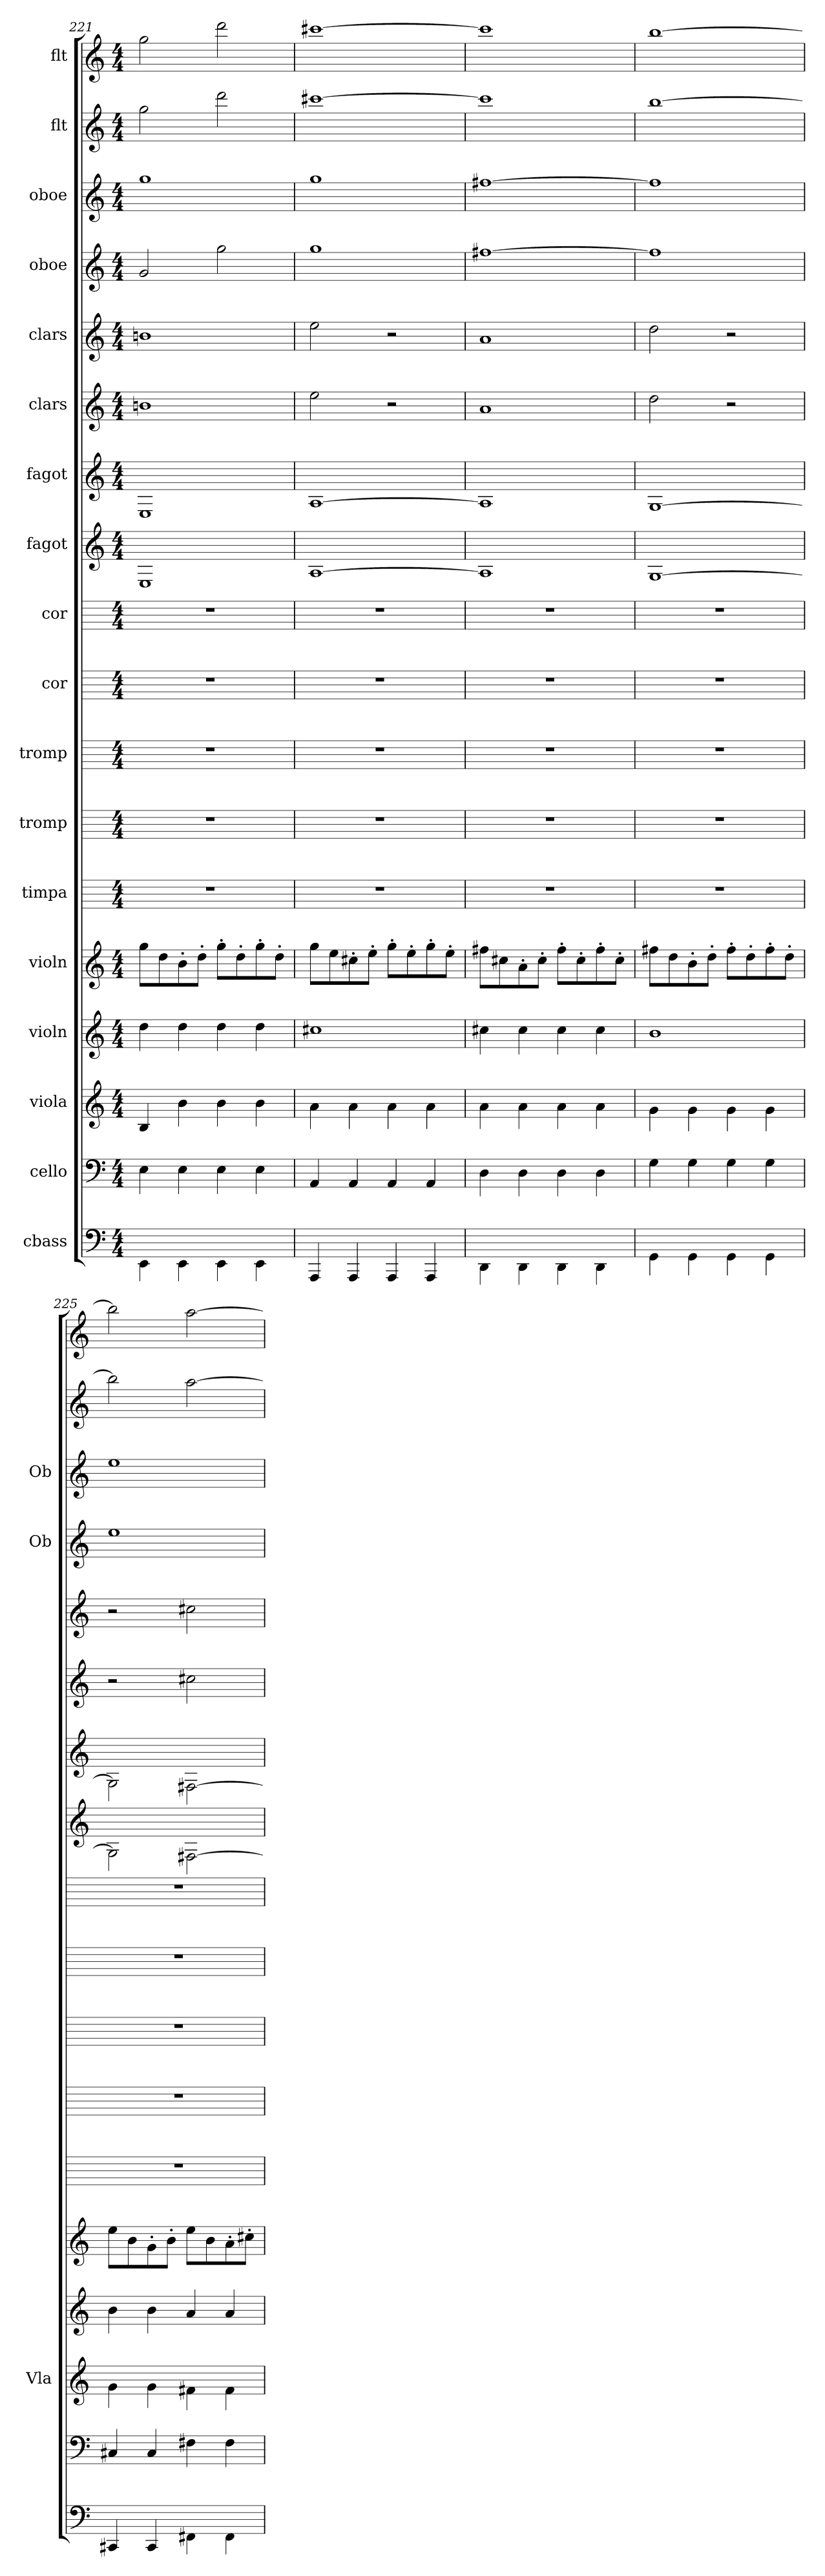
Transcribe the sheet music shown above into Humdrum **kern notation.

**kern	**kern	**kern	**kern	**kern	**kern	**kern	**kern	**kern	**kern	**kern	**kern	**kern	**kern	**kern	**kern	**kern	**kern
*part18	*part17	*part16	*part15	*part14	*part13	*part12	*part11	*part10	*part9	*part8	*part7	*part6	*part5	*part4	*part3	*part2	*part1
*staff18	*staff17	*staff16	*staff15	*staff14	*staff13	*staff12	*staff11	*staff10	*staff9	*staff8	*staff7	*staff6	*staff5	*staff4	*staff3	*staff2	*staff1
*I"cbass	*I"cello	*I"viola	*I"violn	*I"violn	*I"timpa	*I"tromp	*I"tromp	*I"cor	*I"cor	*I"fagot	*I"fagot	*I"clars	*I"clars	*I"oboe	*I"oboe	*I"flt	*I"flt
*	*	*I'Vla	*	*	*	*	*	*	*	*	*	*	*	*I'Ob	*I'Ob	*	*
*	*	*	*	*	*	*	*	*ITrd4c7	*ITrd4c7	*	*	*	*	*	*	*	*
*M4/4	*M4/4	*M4/4	*M4/4	*M4/4	*M4/4	*M4/4	*M4/4	*M4/4	*M4/4	*M4/4	*M4/4	*M4/4	*M4/4	*M4/4	*M4/4	*M4/4	*M4/4
=221	=221	=221	=221	=221	=221	=221	=221	=221	=221	=221	=221	=221	=221	=221	=221	=221	=221
4EE\	4E\	4B/	4dd\	8gg\L	1r	1r	1r	1r	1r	1E\	1E\	1bn\	1bn\	2g/	1gg\	2gg\	2gg\
.	.	.	.	8dd\	.	.	.	.	.	.	.	.	.	.	.	.	.
4EE\	4E\	4b\	4dd\	8b'>\	.	.	.	.	.	.	.	.	.	.	.	.	.
.	.	.	.	8dd'>\J	.	.	.	.	.	.	.	.	.	.	.	.	.
4EE\	4E\	4b\	4dd\	8gg'>\L	.	.	.	.	.	.	.	.	.	2gg\	.	2ddd\	2ddd\
.	.	.	.	8dd'>\	.	.	.	.	.	.	.	.	.	.	.	.	.
4EE\	4E\	4b\	4dd\	8gg'>\	.	.	.	.	.	.	.	.	.	.	.	.	.
.	.	.	.	8dd'>\J	.	.	.	.	.	.	.	.	.	.	.	.	.
=222	=222	=222	=222	=222	=222	=222	=222	=222	=222	=222	=222	=222	=222	=222	=222	=222	=222
4AAA/	4AA/	4a\	1cc#\	8gg\L	1r	1r	1r	1r	1r	[1A\	[1A\	2ee\	2ee\	1gg\	1gg\	[1ccc#\	[1ccc#\
.	.	.	.	8ee\	.	.	.	.	.	.	.	.	.	.	.	.	.
4AAA/	4AA/	4a\	.	8cc#'>\	.	.	.	.	.	.	.	.	.	.	.	.	.
.	.	.	.	8ee'>\J	.	.	.	.	.	.	.	.	.	.	.	.	.
4AAA/	4AA/	4a\	.	8gg'>\L	.	.	.	.	.	.	.	2r	2r	.	.	.	.
.	.	.	.	8ee'>\	.	.	.	.	.	.	.	.	.	.	.	.	.
4AAA/	4AA/	4a\	.	8gg'>\	.	.	.	.	.	.	.	.	.	.	.	.	.
.	.	.	.	8ee'>\J	.	.	.	.	.	.	.	.	.	.	.	.	.
=223	=223	=223	=223	=223	=223	=223	=223	=223	=223	=223	=223	=223	=223	=223	=223	=223	=223
4DD\	4D\	4a\	4cc#\	8ff#\L	1r	1r	1r	1r	1r	1A\]	1A\]	1a\	1a\	[1ff#\	[1ff#\	1ccc#\]	1ccc#\]
.	.	.	.	8cc#\	.	.	.	.	.	.	.	.	.	.	.	.	.
4DD\	4D\	4a\	4cc#\	8a'>\	.	.	.	.	.	.	.	.	.	.	.	.	.
.	.	.	.	8cc#'>\J	.	.	.	.	.	.	.	.	.	.	.	.	.
4DD\	4D\	4a\	4cc#\	8ff#'>\L	.	.	.	.	.	.	.	.	.	.	.	.	.
.	.	.	.	8cc#'>\	.	.	.	.	.	.	.	.	.	.	.	.	.
4DD\	4D\	4a\	4cc#\	8ff#'>\	.	.	.	.	.	.	.	.	.	.	.	.	.
.	.	.	.	8cc#'>\J	.	.	.	.	.	.	.	.	.	.	.	.	.
=224	=224	=224	=224	=224	=224	=224	=224	=224	=224	=224	=224	=224	=224	=224	=224	=224	=224
4GG\	4G\	4g\	1b\	8ff#\L	1r	1r	1r	1r	1r	[1G\	[1G\	2dd\	2dd\	1ff#\]	1ff#\]	[1bb\	[1bb\
.	.	.	.	8dd\	.	.	.	.	.	.	.	.	.	.	.	.	.
4GG\	4G\	4g\	.	8b'>\	.	.	.	.	.	.	.	.	.	.	.	.	.
.	.	.	.	8dd'>\J	.	.	.	.	.	.	.	.	.	.	.	.	.
4GG\	4G\	4g\	.	8ff#'>\L	.	.	.	.	.	.	.	2r	2r	.	.	.	.
.	.	.	.	8dd'>\	.	.	.	.	.	.	.	.	.	.	.	.	.
4GG\	4G\	4g\	.	8ff#'>\	.	.	.	.	.	.	.	.	.	.	.	.	.
.	.	.	.	8dd'>\J	.	.	.	.	.	.	.	.	.	.	.	.	.
=225	=225	=225	=225	=225	=225	=225	=225	=225	=225	=225	=225	=225	=225	=225	=225	=225	=225
4CC#/	4C#/	4g\	4b\	8ee\L	1r	1r	1r	1r	1r	2G\]	2G\]	2r	2r	1ee\	1ee\	2bb\]	2bb\]
.	.	.	.	8b\	.	.	.	.	.	.	.	.	.	.	.	.	.
4CC#/	4C#/	4g\	4b\	8g'>\	.	.	.	.	.	.	.	.	.	.	.	.	.
.	.	.	.	8b'>\J	.	.	.	.	.	.	.	.	.	.	.	.	.
4FF#\	4F#\	4f#\	4a/	8ee\L	.	.	.	.	.	[2F#\	[2F#\	2cc#\	2cc#\	.	.	[2aa\	[2aa\
.	.	.	.	8b\	.	.	.	.	.	.	.	.	.	.	.	.	.
4FF#\	4F#\	4f#\	4a/	8a'>\	.	.	.	.	.	.	.	.	.	.	.	.	.
.	.	.	.	8cc#'>\J	.	.	.	.	.	.	.	.	.	.	.	.	.
=	=	=	=	=	=	=	=	=	=	=	=	=	=	=	=	=	=
*-	*-	*-	*-	*-	*-	*-	*-	*-	*-	*-	*-	*-	*-	*-	*-	*-	*-
